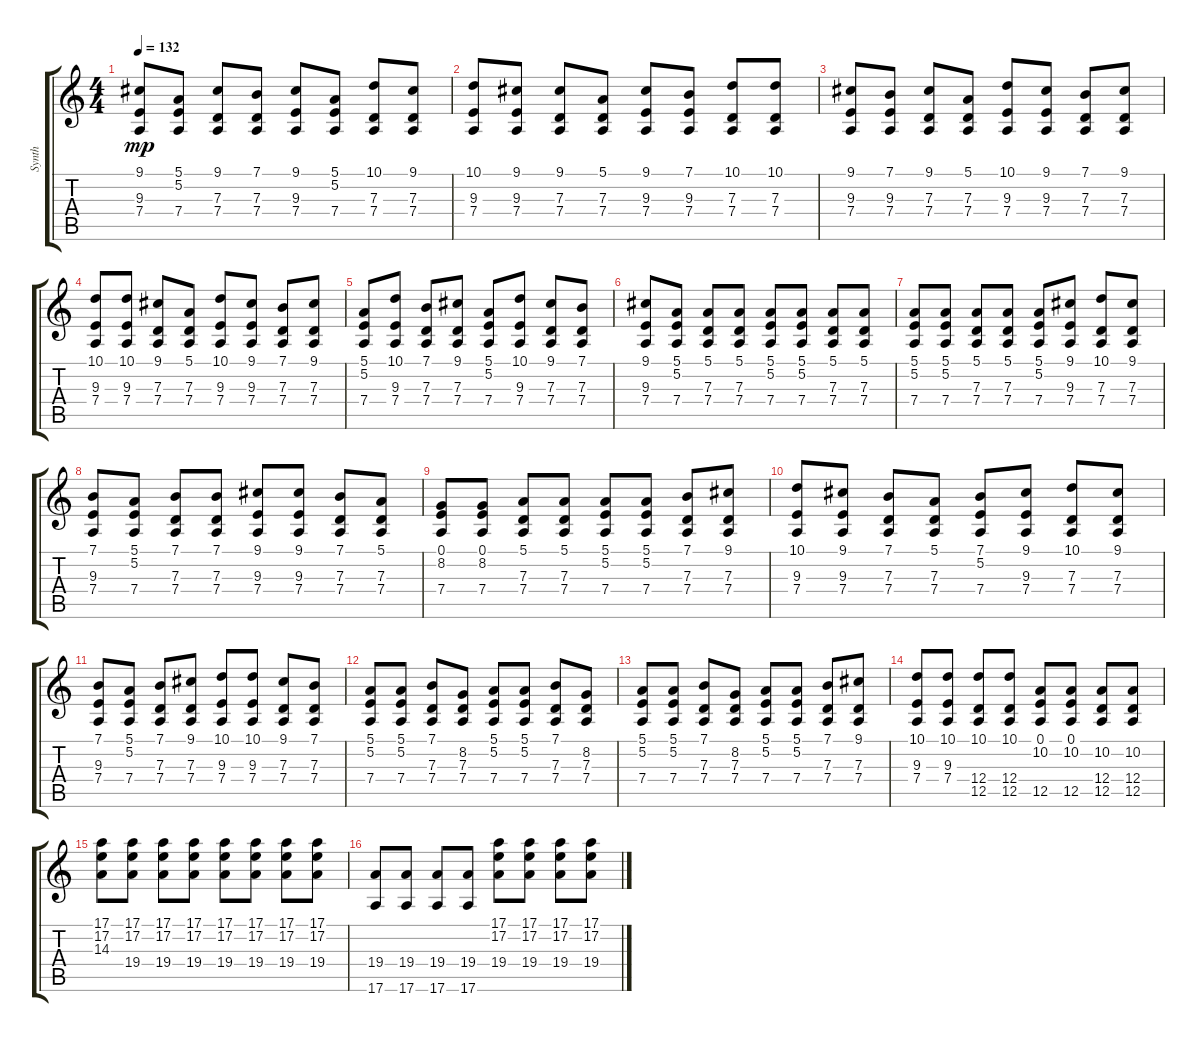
\track ("Synth" "Synth") {instrument rockorgan}
\staff {score tabs}
\tuning (E4 B3 G3 D3 A2 E2) {hide}
\ts (4 4)
\tempo 132
\clef g2
\ks c
(9.1 9.3 7.4).8{dy mp} (5.1 5.2 7.4).8 (9.1 7.3 7.4).8 (7.1 7.3 7.4).8 (9.1 9.3 7.4).8 (5.1 5.2 7.4).8 (10.1 7.3 7.4).8 (9.1 7.3 7.4).8 |
(10.1 9.3 7.4).8 (9.1 9.3 7.4).8 (9.1 7.3 7.4).8 (5.1 7.3 7.4).8 (9.1 9.3 7.4).8 (7.1 9.3 7.4).8 (10.1 7.3 7.4).8 (10.1 7.3 7.4).8 |
(9.1 9.3 7.4).8 (7.1 9.3 7.4).8 (9.1 7.3 7.4).8 (5.1 7.3 7.4).8 (10.1 9.3 7.4).8 (9.1 9.3 7.4).8 (7.1 7.3 7.4).8 (9.1 7.3 7.4).8 |
(10.1 9.3 7.4).8 (10.1 9.3 7.4).8 (9.1 7.3 7.4).8 (5.1 7.3 7.4).8 (10.1 9.3 7.4).8 (9.1 9.3 7.4).8 (7.1 7.3 7.4).8 (9.1 7.3 7.4).8 |
(5.1 5.2 7.4).8 (10.1 9.3 7.4).8 (7.1 7.3 7.4).8 (9.1 7.3 7.4).8 (5.1 5.2 7.4).8 (10.1 9.3 7.4).8 (9.1 7.3 7.4).8 (7.1 7.3 7.4).8 |
(9.1 9.3 7.4).8 (5.1 5.2 7.4).8 (5.1 7.3 7.4).8 (5.1 7.3 7.4).8 (5.1 5.2 7.4).8 (5.1 5.2 7.4).8 (5.1 7.3 7.4).8 (5.1 7.3 7.4).8 |
(5.1 5.2 7.4).8 (5.1 5.2 7.4).8 (5.1 7.3 7.4).8 (5.1 7.3 7.4).8 (5.1 5.2 7.4).8 (9.1 9.3 7.4).8 (10.1 7.3 7.4).8 (9.1 7.3 7.4).8 |
(7.1 9.3 7.4).8 (5.1 5.2 7.4).8 (7.1 7.3 7.4).8 (7.1 7.3 7.4).8 (9.1 9.3 7.4).8 (9.1 9.3 7.4).8 (7.1 7.3 7.4).8 (5.1 7.3 7.4).8 |
(0.1 8.2 7.4).8 (0.1 8.2 7.4).8 (5.1 7.3 7.4).8 (5.1 7.3 7.4).8 (5.1 5.2 7.4).8 (5.1 5.2 7.4).8 (7.1 7.3 7.4).8 (9.1 7.3 7.4).8 |
(10.1 9.3 7.4).8 (9.1 9.3 7.4).8 (7.1 7.3 7.4).8 (5.1 7.3 7.4).8 (7.1 5.2 7.4).8 (9.1 9.3 7.4).8 (10.1 7.3 7.4).8 (9.1 7.3 7.4).8 |
(7.1 9.3 7.4).8 (5.1 5.2 7.4).8 (7.1 7.3 7.4).8 (9.1 7.3 7.4).8 (10.1 9.3 7.4).8 (10.1 9.3 7.4).8 (9.1 7.3 7.4).8 (7.1 7.3 7.4).8 |
(5.1 5.2 7.4).8 (5.1 5.2 7.4).8 (7.1 7.3 7.4).8 (8.2 7.3 7.4).8 (5.1 5.2 7.4).8 (5.1 5.2 7.4).8 (7.1 7.3 7.4).8 (8.2 7.3 7.4).8 |
(5.1 5.2 7.4).8 (5.1 5.2 7.4).8 (7.1 7.3 7.4).8 (8.2 7.3 7.4).8 (5.1 5.2 7.4).8 (5.1 5.2 7.4).8 (7.1 7.3 7.4).8 (9.1 7.3 7.4).8 |
(10.1 9.3 7.4).8 (10.1 9.3 7.4).8 (10.1 12.4 12.5).8 (10.1 12.4 12.5).8 (0.1 10.2 12.5).8 (0.1 10.2 12.5).8 (10.2 12.4 12.5).8 (10.2 12.4 12.5).8 |
(17.1 17.2 14.3).8 (17.1 17.2 19.4).8 (17.1 17.2 19.4).8 (17.1 17.2 19.4).8 (17.1 17.2 19.4).8 (17.1 17.2 19.4).8 (17.1 17.2 19.4).8 (17.1 17.2 19.4).8 |
(19.4 17.6).8 (19.4 17.6).8 (19.4 17.6).8 (19.4 17.6).8 (17.1 17.2 19.4).8 (17.1 17.2 19.4).8 (17.1 17.2 19.4).8 (17.1 17.2 19.4).8
